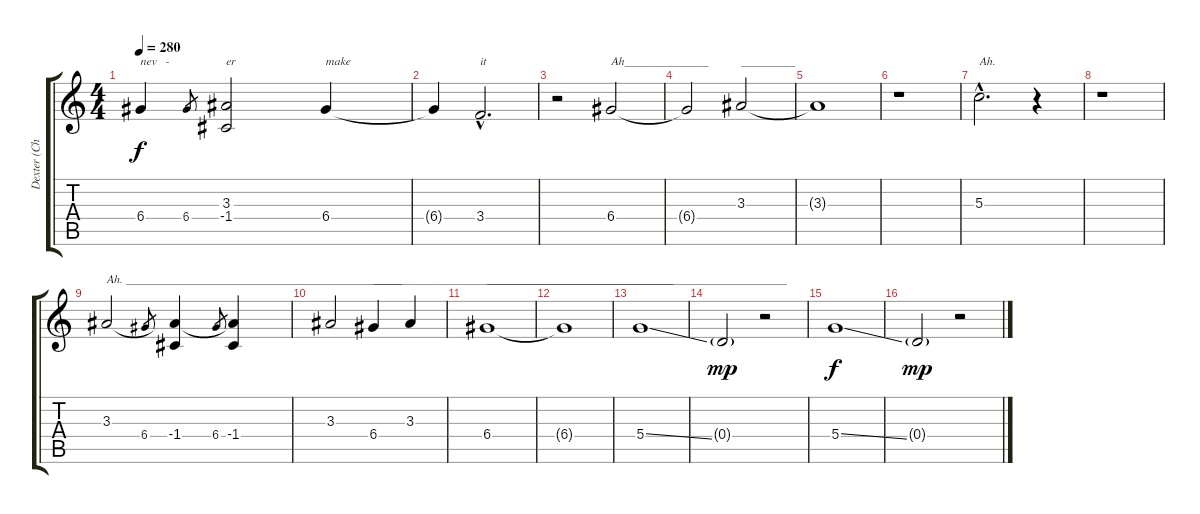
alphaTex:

\track ("Dexter (Chant)" "Dexter (Ch") {instrument tenorsax}
\staff {score tabs}
\tuning (E5 B4 G4 D4 A3 E3) {hide}
\ts (4 4)
\tempo 280
\clef g2
\ks c
6.4.4{txt "nev   -" dy f} 6.4.8{gr} (3.3 -1.4).2{txt "er"} 6.4.4{txt "make"} |
6.4{t}.4 3.4{hac}.2{d txt "it"} |
r.2 6.4.2{txt "Ah______________"} |
6.4{t}.2 3.3.2{txt "_________"} |
3.3{t}.1 |
r.1 |
5.3{hac}.2{d txt "Ah."} r.4 |
r.1 |
3.3.2{txt "Ah. ______________________________________________"} 6.4.8{gr} (3.3{t} -1.4).4 6.4.8{gr} (3.3{t} -1.4).4 |
3.3.2 6.4.4{txt "__________________________________________________"} 3.3.4 |
6.4.1{txt "__________________________________________________"} |
6.4{t}.1 |
5.4{ss}.1 |
0.4{g}.2{dy mp} r.2 |
5.4{ss}.1{dy f} |
0.4{g}.2{dy mp} r.2
